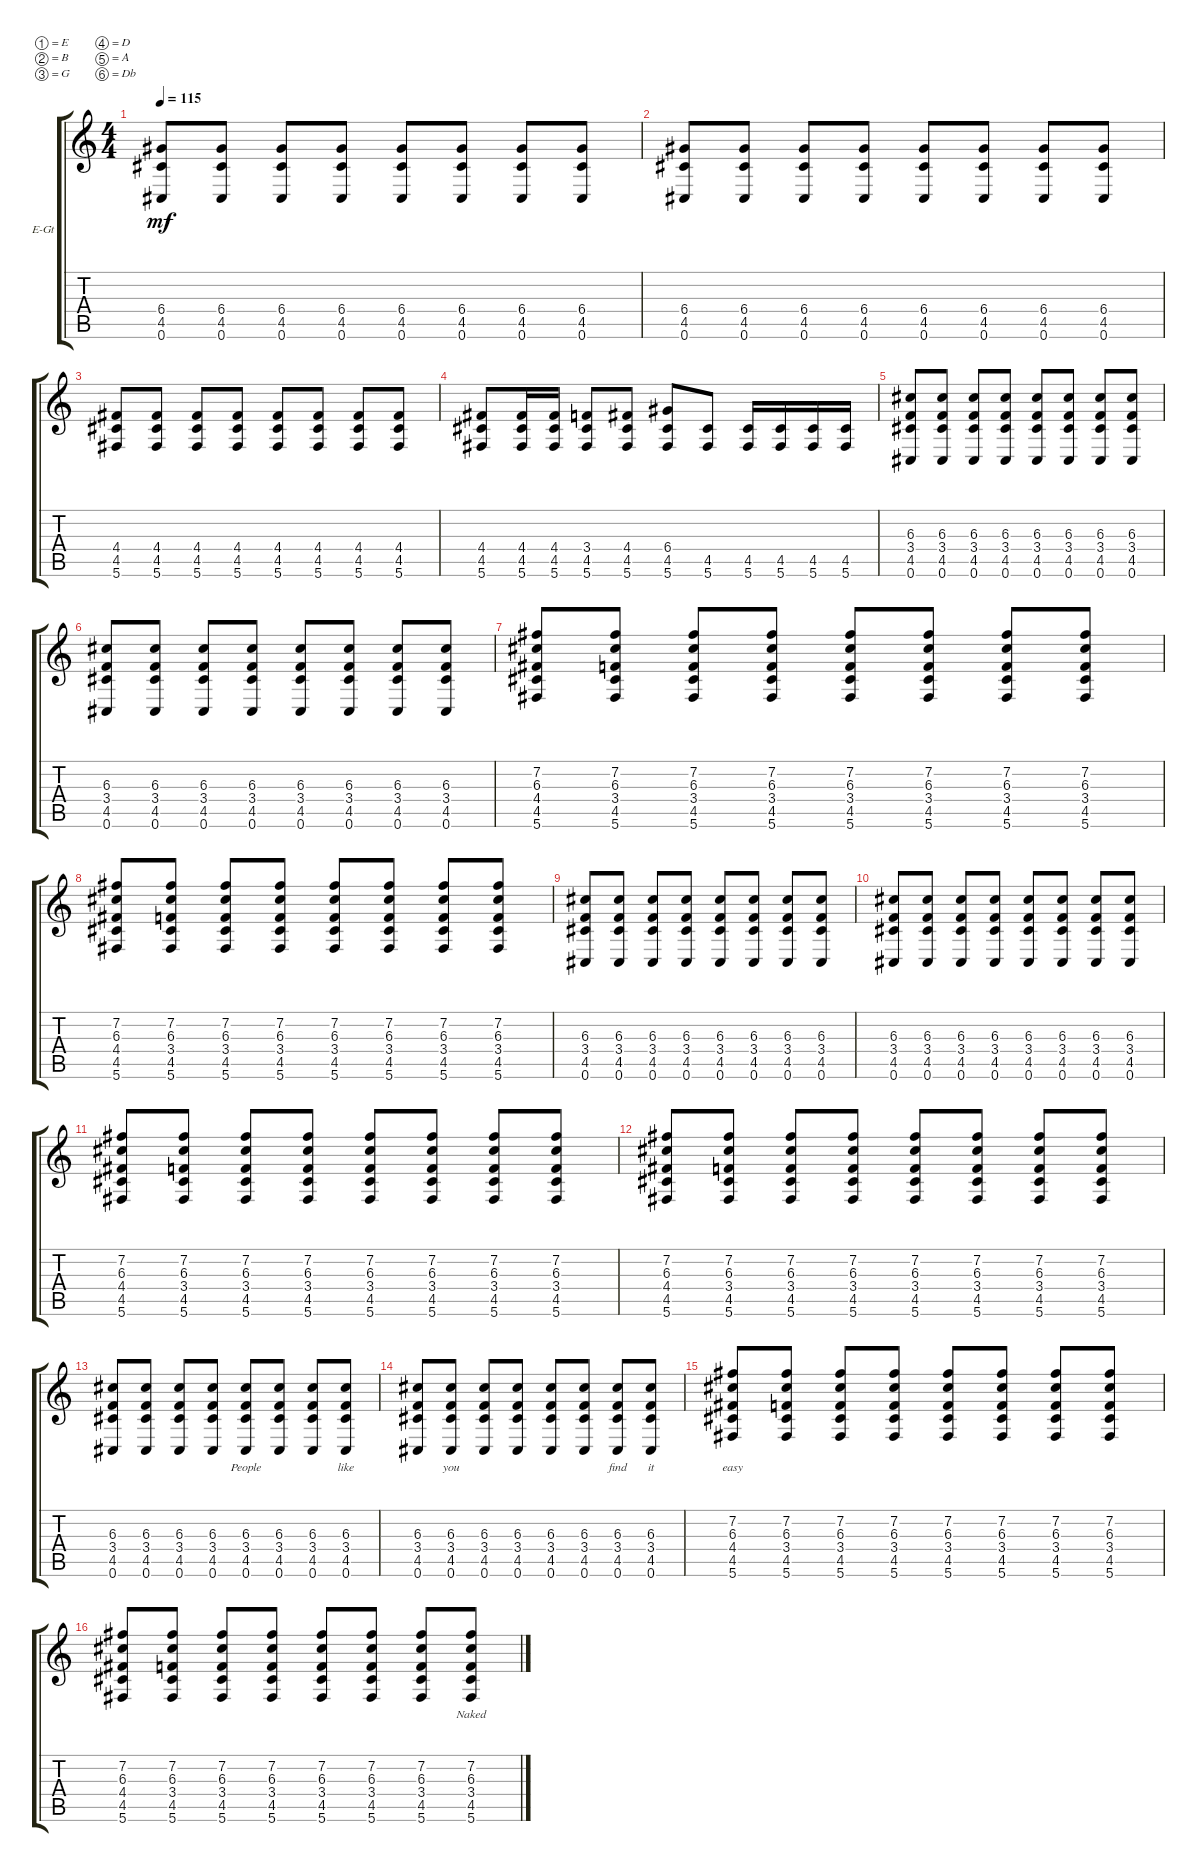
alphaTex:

\defaultSystemsLayout 4
\bracketExtendMode groupsimilarinstruments
\firstSystemTrackNameOrientation horizontal
\otherSystemsTrackNameOrientation horizontal
\track ("Electric Guitar" "E-Gt") {instrument electricguitarclean}
\staff {score tabs}
\tuning (E4 B3 G3 D3 A2 Db2)
\ts (4 4)
\tempo 115
\clef g2
\ks c
(0.6 4.5 6.4).8{lyrics (0 "") lyrics (1 "") lyrics (2 "") lyrics (3 "") lyrics (4 "") dy mf} (0.6 4.5 6.4).8{lyrics (0 "") lyrics (1 "") lyrics (2 "") lyrics (3 "") lyrics (4 "")} (0.6 4.5 6.4).8{lyrics (0 "") lyrics (1 "") lyrics (2 "") lyrics (3 "") lyrics (4 "")} (0.6 4.5 6.4).8{lyrics (0 "") lyrics (1 "") lyrics (2 "") lyrics (3 "") lyrics (4 "")} (0.6 4.5 6.4).8{lyrics (0 "") lyrics (1 "") lyrics (2 "") lyrics (3 "") lyrics (4 "")} (0.6 4.5 6.4).8{lyrics (0 "") lyrics (1 "") lyrics (2 "") lyrics (3 "") lyrics (4 "")} (0.6 4.5 6.4).8{lyrics (0 "") lyrics (1 "") lyrics (2 "") lyrics (3 "") lyrics (4 "")} (0.6 4.5 6.4).8{lyrics (0 "") lyrics (1 "") lyrics (2 "") lyrics (3 "") lyrics (4 "")} |
(0.6 4.5 6.4).8{lyrics (0 "") lyrics (1 "") lyrics (2 "") lyrics (3 "") lyrics (4 "")} (0.6 4.5 6.4).8{lyrics (0 "") lyrics (1 "") lyrics (2 "") lyrics (3 "") lyrics (4 "")} (0.6 4.5 6.4).8{lyrics (0 "") lyrics (1 "") lyrics (2 "") lyrics (3 "") lyrics (4 "")} (0.6 4.5 6.4).8{lyrics (0 "") lyrics (1 "") lyrics (2 "") lyrics (3 "") lyrics (4 "")} (0.6 4.5 6.4).8{lyrics (0 "") lyrics (1 "") lyrics (2 "") lyrics (3 "") lyrics (4 "")} (0.6 4.5 6.4).8{lyrics (0 "") lyrics (1 "") lyrics (2 "") lyrics (3 "") lyrics (4 "")} (0.6 4.5 6.4).8{lyrics (0 "") lyrics (1 "") lyrics (2 "") lyrics (3 "") lyrics (4 "")} (0.6 4.5 6.4).8{lyrics (0 "") lyrics (1 "") lyrics (2 "") lyrics (3 "") lyrics (4 "")} |
(5.6 4.5 4.4).8{lyrics (0 "") lyrics (1 "") lyrics (2 "") lyrics (3 "") lyrics (4 "")} (5.6 4.5 4.4).8{lyrics (0 "") lyrics (1 "") lyrics (2 "") lyrics (3 "") lyrics (4 "")} (5.6 4.5 4.4).8{lyrics (0 "") lyrics (1 "") lyrics (2 "") lyrics (3 "") lyrics (4 "")} (5.6 4.5 4.4).8{lyrics (0 "") lyrics (1 "") lyrics (2 "") lyrics (3 "") lyrics (4 "")} (5.6 4.5 4.4).8{lyrics (0 "") lyrics (1 "") lyrics (2 "") lyrics (3 "") lyrics (4 "")} (5.6 4.5 4.4).8{lyrics (0 "") lyrics (1 "") lyrics (2 "") lyrics (3 "") lyrics (4 "")} (5.6 4.5 4.4).8{lyrics (0 "") lyrics (1 "") lyrics (2 "") lyrics (3 "") lyrics (4 "")} (5.6 4.5 4.4).8{lyrics (0 "") lyrics (1 "") lyrics (2 "") lyrics (3 "") lyrics (4 "")} |
(4.5 5.6 4.4).8{lyrics (0 "") lyrics (1 "") lyrics (2 "") lyrics (3 "") lyrics (4 "")} (4.5 5.6 4.4).16{lyrics (0 "") lyrics (1 "") lyrics (2 "") lyrics (3 "") lyrics (4 "")} (4.5 5.6 4.4).16{lyrics (0 "") lyrics (1 "") lyrics (2 "") lyrics (3 "") lyrics (4 "")} (4.5 5.6 3.4).8{lyrics (0 "") lyrics (1 "") lyrics (2 "") lyrics (3 "") lyrics (4 "")} (4.5 5.6 4.4).8{lyrics (0 "") lyrics (1 "") lyrics (2 "") lyrics (3 "") lyrics (4 "")} (4.5 5.6 6.4).8{lyrics (0 "") lyrics (1 "") lyrics (2 "") lyrics (3 "") lyrics (4 "")} (4.5 5.6).8{lyrics (0 "") lyrics (1 "") lyrics (2 "") lyrics (3 "") lyrics (4 "")} (4.5 5.6).16{lyrics (0 "") lyrics (1 "") lyrics (2 "") lyrics (3 "") lyrics (4 "")} (4.5 5.6).16{lyrics (0 "") lyrics (1 "") lyrics (2 "") lyrics (3 "") lyrics (4 "")} (4.5 5.6).16{lyrics (0 "") lyrics (1 "") lyrics (2 "") lyrics (3 "") lyrics (4 "")} (4.5 5.6).16{lyrics (0 "") lyrics (1 "") lyrics (2 "") lyrics (3 "") lyrics (4 "")} |
(0.6 4.5 3.4 6.3).8{lyrics (0 "") lyrics (1 "") lyrics (2 "") lyrics (3 "") lyrics (4 "")} (0.6 4.5 3.4 6.3).8{lyrics (0 "") lyrics (1 "") lyrics (2 "") lyrics (3 "") lyrics (4 "")} (0.6 4.5 3.4 6.3).8{lyrics (0 "") lyrics (1 "") lyrics (2 "") lyrics (3 "") lyrics (4 "")} (0.6 4.5 3.4 6.3).8{lyrics (0 "") lyrics (1 "") lyrics (2 "") lyrics (3 "") lyrics (4 "")} (0.6 4.5 3.4 6.3).8{lyrics (0 "") lyrics (1 "") lyrics (2 "") lyrics (3 "") lyrics (4 "")} (0.6 4.5 3.4 6.3).8{lyrics (0 "") lyrics (1 "") lyrics (2 "") lyrics (3 "") lyrics (4 "")} (0.6 4.5 3.4 6.3).8{lyrics (0 "") lyrics (1 "") lyrics (2 "") lyrics (3 "") lyrics (4 "")} (0.6 4.5 3.4 6.3).8{lyrics (0 "") lyrics (1 "") lyrics (2 "") lyrics (3 "") lyrics (4 "")} |
(0.6 4.5 3.4 6.3).8{lyrics (0 "") lyrics (1 "") lyrics (2 "") lyrics (3 "") lyrics (4 "")} (0.6 4.5 3.4 6.3).8{lyrics (0 "") lyrics (1 "") lyrics (2 "") lyrics (3 "") lyrics (4 "")} (0.6 4.5 3.4 6.3).8{lyrics (0 "") lyrics (1 "") lyrics (2 "") lyrics (3 "") lyrics (4 "")} (0.6 4.5 3.4 6.3).8{lyrics (0 "") lyrics (1 "") lyrics (2 "") lyrics (3 "") lyrics (4 "")} (0.6 4.5 3.4 6.3).8{lyrics (0 "") lyrics (1 "") lyrics (2 "") lyrics (3 "") lyrics (4 "")} (0.6 4.5 3.4 6.3).8{lyrics (0 "") lyrics (1 "") lyrics (2 "") lyrics (3 "") lyrics (4 "")} (0.6 4.5 3.4 6.3).8{lyrics (0 "") lyrics (1 "") lyrics (2 "") lyrics (3 "") lyrics (4 "")} (0.6 4.5 3.4 6.3).8{lyrics (0 "") lyrics (1 "") lyrics (2 "") lyrics (3 "") lyrics (4 "")} |
(5.6 4.5 4.4 6.3 7.2).8{lyrics (0 "") lyrics (1 "") lyrics (2 "") lyrics (3 "") lyrics (4 "")} (5.6 4.5 3.4 6.3 7.2).8{lyrics (0 "") lyrics (1 "") lyrics (2 "") lyrics (3 "") lyrics (4 "")} (5.6 4.5 3.4 6.3 7.2).8{lyrics (0 "") lyrics (1 "") lyrics (2 "") lyrics (3 "") lyrics (4 "")} (5.6 4.5 3.4 6.3 7.2).8{lyrics (0 "") lyrics (1 "") lyrics (2 "") lyrics (3 "") lyrics (4 "")} (5.6 4.5 3.4 6.3 7.2).8{lyrics (0 "") lyrics (1 "") lyrics (2 "") lyrics (3 "") lyrics (4 "")} (5.6 4.5 3.4 6.3 7.2).8{lyrics (0 "") lyrics (1 "") lyrics (2 "") lyrics (3 "") lyrics (4 "")} (5.6 4.5 3.4 6.3 7.2).8{lyrics (0 "") lyrics (1 "") lyrics (2 "") lyrics (3 "") lyrics (4 "")} (5.6 4.5 3.4 6.3 7.2).8{lyrics (0 "") lyrics (1 "") lyrics (2 "") lyrics (3 "") lyrics (4 "")} |
(5.6 4.5 4.4 6.3 7.2).8{lyrics (0 "") lyrics (1 "") lyrics (2 "") lyrics (3 "") lyrics (4 "")} (5.6 4.5 3.4 6.3 7.2).8{lyrics (0 "") lyrics (1 "") lyrics (2 "") lyrics (3 "") lyrics (4 "")} (5.6 4.5 3.4 6.3 7.2).8{lyrics (0 "") lyrics (1 "") lyrics (2 "") lyrics (3 "") lyrics (4 "")} (5.6 4.5 3.4 6.3 7.2).8{lyrics (0 "") lyrics (1 "") lyrics (2 "") lyrics (3 "") lyrics (4 "")} (5.6 4.5 3.4 6.3 7.2).8{lyrics (0 "") lyrics (1 "") lyrics (2 "") lyrics (3 "") lyrics (4 "")} (5.6 4.5 3.4 6.3 7.2).8{lyrics (0 "") lyrics (1 "") lyrics (2 "") lyrics (3 "") lyrics (4 "")} (5.6 4.5 3.4 6.3 7.2).8{lyrics (0 "") lyrics (1 "") lyrics (2 "") lyrics (3 "") lyrics (4 "")} (5.6 4.5 3.4 6.3 7.2).8{lyrics (0 "") lyrics (1 "") lyrics (2 "") lyrics (3 "") lyrics (4 "")} |
(0.6 4.5 3.4 6.3).8{lyrics (0 "") lyrics (1 "") lyrics (2 "") lyrics (3 "") lyrics (4 "")} (0.6 4.5 3.4 6.3).8{lyrics (0 "") lyrics (1 "") lyrics (2 "") lyrics (3 "") lyrics (4 "")} (0.6 4.5 3.4 6.3).8{lyrics (0 "") lyrics (1 "") lyrics (2 "") lyrics (3 "") lyrics (4 "")} (0.6 4.5 3.4 6.3).8{lyrics (0 "") lyrics (1 "") lyrics (2 "") lyrics (3 "") lyrics (4 "")} (0.6 4.5 3.4 6.3).8{lyrics (0 "") lyrics (1 "") lyrics (2 "") lyrics (3 "") lyrics (4 "")} (0.6 4.5 3.4 6.3).8{lyrics (0 "") lyrics (1 "") lyrics (2 "") lyrics (3 "") lyrics (4 "")} (0.6 4.5 3.4 6.3).8{lyrics (0 "") lyrics (1 "") lyrics (2 "") lyrics (3 "") lyrics (4 "")} (0.6 4.5 3.4 6.3).8{lyrics (0 "") lyrics (1 "") lyrics (2 "") lyrics (3 "") lyrics (4 "")} |
(0.6 4.5 3.4 6.3).8{lyrics (0 "") lyrics (1 "") lyrics (2 "") lyrics (3 "") lyrics (4 "")} (0.6 4.5 3.4 6.3).8{lyrics (0 "") lyrics (1 "") lyrics (2 "") lyrics (3 "") lyrics (4 "")} (0.6 4.5 3.4 6.3).8{lyrics (0 "") lyrics (1 "") lyrics (2 "") lyrics (3 "") lyrics (4 "")} (0.6 4.5 3.4 6.3).8{lyrics (0 "") lyrics (1 "") lyrics (2 "") lyrics (3 "") lyrics (4 "")} (0.6 4.5 3.4 6.3).8{lyrics (0 "") lyrics (1 "") lyrics (2 "") lyrics (3 "") lyrics (4 "")} (0.6 4.5 3.4 6.3).8{lyrics (0 "") lyrics (1 "") lyrics (2 "") lyrics (3 "") lyrics (4 "")} (0.6 4.5 3.4 6.3).8{lyrics (0 "") lyrics (1 "") lyrics (2 "") lyrics (3 "") lyrics (4 "")} (0.6 4.5 3.4 6.3).8{lyrics (0 "") lyrics (1 "") lyrics (2 "") lyrics (3 "") lyrics (4 "")} |
(5.6 4.5 4.4 6.3 7.2).8{lyrics (0 "") lyrics (1 "") lyrics (2 "") lyrics (3 "") lyrics (4 "")} (5.6 4.5 3.4 6.3 7.2).8{lyrics (0 "") lyrics (1 "") lyrics (2 "") lyrics (3 "") lyrics (4 "")} (5.6 4.5 3.4 6.3 7.2).8{lyrics (0 "") lyrics (1 "") lyrics (2 "") lyrics (3 "") lyrics (4 "")} (5.6 4.5 3.4 6.3 7.2).8{lyrics (0 "") lyrics (1 "") lyrics (2 "") lyrics (3 "") lyrics (4 "")} (5.6 4.5 3.4 6.3 7.2).8{lyrics (0 "") lyrics (1 "") lyrics (2 "") lyrics (3 "") lyrics (4 "")} (5.6 4.5 3.4 6.3 7.2).8{lyrics (0 "") lyrics (1 "") lyrics (2 "") lyrics (3 "") lyrics (4 "")} (5.6 4.5 3.4 6.3 7.2).8{lyrics (0 "") lyrics (1 "") lyrics (2 "") lyrics (3 "") lyrics (4 "")} (5.6 4.5 3.4 6.3 7.2).8{lyrics (0 "") lyrics (1 "") lyrics (2 "") lyrics (3 "") lyrics (4 "")} |
(5.6 4.5 4.4 6.3 7.2).8{lyrics (0 "") lyrics (1 "") lyrics (2 "") lyrics (3 "") lyrics (4 "")} (5.6 4.5 3.4 6.3 7.2).8{lyrics (0 "") lyrics (1 "") lyrics (2 "") lyrics (3 "") lyrics (4 "")} (5.6 4.5 3.4 6.3 7.2).8{lyrics (0 "") lyrics (1 "") lyrics (2 "") lyrics (3 "") lyrics (4 "")} (5.6 4.5 3.4 6.3 7.2).8{lyrics (0 "") lyrics (1 "") lyrics (2 "") lyrics (3 "") lyrics (4 "")} (5.6 4.5 3.4 6.3 7.2).8{lyrics (0 "") lyrics (1 "") lyrics (2 "") lyrics (3 "") lyrics (4 "")} (5.6 4.5 3.4 6.3 7.2).8{lyrics (0 "") lyrics (1 "") lyrics (2 "") lyrics (3 "") lyrics (4 "")} (5.6 4.5 3.4 6.3 7.2).8{lyrics (0 "") lyrics (1 "") lyrics (2 "") lyrics (3 "") lyrics (4 "")} (5.6 4.5 3.4 6.3 7.2).8{lyrics (0 "") lyrics (1 "") lyrics (2 "") lyrics (3 "") lyrics (4 "")} |
(0.6 4.5 3.4 6.3).8{lyrics (0 "") lyrics (1 "") lyrics (2 "") lyrics (3 "") lyrics (4 "")} (0.6 4.5 3.4 6.3).8{lyrics (0 "") lyrics (1 "") lyrics (2 "") lyrics (3 "") lyrics (4 "")} (0.6 4.5 3.4 6.3).8{lyrics (0 "") lyrics (1 "") lyrics (2 "") lyrics (3 "") lyrics (4 "")} (0.6 4.5 3.4 6.3).8{lyrics (0 "") lyrics (1 "") lyrics (2 "") lyrics (3 "") lyrics (4 "")} (0.6 4.5 3.4 6.3).8{lyrics (0 "People") lyrics (1 "") lyrics (2 "") lyrics (3 "") lyrics (4 "")} (0.6 4.5 3.4 6.3).8{lyrics (0 "") lyrics (1 "") lyrics (2 "") lyrics (3 "") lyrics (4 "")} (0.6 4.5 3.4 6.3).8{lyrics (0 "") lyrics (1 "") lyrics (2 "") lyrics (3 "") lyrics (4 "")} (0.6 4.5 3.4 6.3).8{lyrics (0 "like") lyrics (1 "") lyrics (2 "") lyrics (3 "") lyrics (4 "")} |
(0.6 4.5 3.4 6.3).8{lyrics (0 "") lyrics (1 "") lyrics (2 "") lyrics (3 "") lyrics (4 "")} (0.6 4.5 3.4 6.3).8{lyrics (0 "you") lyrics (1 "") lyrics (2 "") lyrics (3 "") lyrics (4 "")} (0.6 4.5 3.4 6.3).8{lyrics (0 "") lyrics (1 "") lyrics (2 "") lyrics (3 "") lyrics (4 "")} (0.6 4.5 3.4 6.3).8{lyrics (0 "") lyrics (1 "") lyrics (2 "") lyrics (3 "") lyrics (4 "")} (0.6 4.5 3.4 6.3).8{lyrics (0 "") lyrics (1 "") lyrics (2 "") lyrics (3 "") lyrics (4 "")} (0.6 4.5 3.4 6.3).8{lyrics (0 "") lyrics (1 "") lyrics (2 "") lyrics (3 "") lyrics (4 "")} (0.6 4.5 3.4 6.3).8{lyrics (0 "find") lyrics (1 "") lyrics (2 "") lyrics (3 "") lyrics (4 "")} (0.6 4.5 3.4 6.3).8{lyrics (0 "it") lyrics (1 "") lyrics (2 "") lyrics (3 "") lyrics (4 "")} |
(5.6 4.5 4.4 6.3 7.2).8{lyrics (0 "easy") lyrics (1 "") lyrics (2 "") lyrics (3 "") lyrics (4 "")} (5.6 4.5 3.4 6.3 7.2).8{lyrics (0 "") lyrics (1 "") lyrics (2 "") lyrics (3 "") lyrics (4 "")} (5.6 4.5 3.4 6.3 7.2).8{lyrics (0 "") lyrics (1 "") lyrics (2 "") lyrics (3 "") lyrics (4 "")} (5.6 4.5 3.4 6.3 7.2).8{lyrics (0 "") lyrics (1 "") lyrics (2 "") lyrics (3 "") lyrics (4 "")} (5.6 4.5 3.4 6.3 7.2).8{lyrics (0 "") lyrics (1 "") lyrics (2 "") lyrics (3 "") lyrics (4 "")} (5.6 4.5 3.4 6.3 7.2).8{lyrics (0 "") lyrics (1 "") lyrics (2 "") lyrics (3 "") lyrics (4 "")} (5.6 4.5 3.4 6.3 7.2).8{lyrics (0 "") lyrics (1 "") lyrics (2 "") lyrics (3 "") lyrics (4 "")} (5.6 4.5 3.4 6.3 7.2).8{lyrics (0 "") lyrics (1 "") lyrics (2 "") lyrics (3 "") lyrics (4 "")} |
(5.6 4.5 4.4 6.3 7.2).8{lyrics (0 "") lyrics (1 "") lyrics (2 "") lyrics (3 "") lyrics (4 "")} (5.6 4.5 3.4 6.3 7.2).8{lyrics (0 "") lyrics (1 "") lyrics (2 "") lyrics (3 "") lyrics (4 "")} (5.6 4.5 3.4 6.3 7.2).8{lyrics (0 "") lyrics (1 "") lyrics (2 "") lyrics (3 "") lyrics (4 "")} (5.6 4.5 3.4 6.3 7.2).8{lyrics (0 "") lyrics (1 "") lyrics (2 "") lyrics (3 "") lyrics (4 "")} (5.6 4.5 3.4 6.3 7.2).8{lyrics (0 "") lyrics (1 "") lyrics (2 "") lyrics (3 "") lyrics (4 "")} (5.6 4.5 3.4 6.3 7.2).8{lyrics (0 "") lyrics (1 "") lyrics (2 "") lyrics (3 "") lyrics (4 "")} (5.6 4.5 3.4 6.3 7.2).8{lyrics (0 "") lyrics (1 "") lyrics (2 "") lyrics (3 "") lyrics (4 "")} (5.6 4.5 3.4 6.3 7.2).8{lyrics (0 "Naked") lyrics (1 "") lyrics (2 "") lyrics (3 "") lyrics (4 "")}
